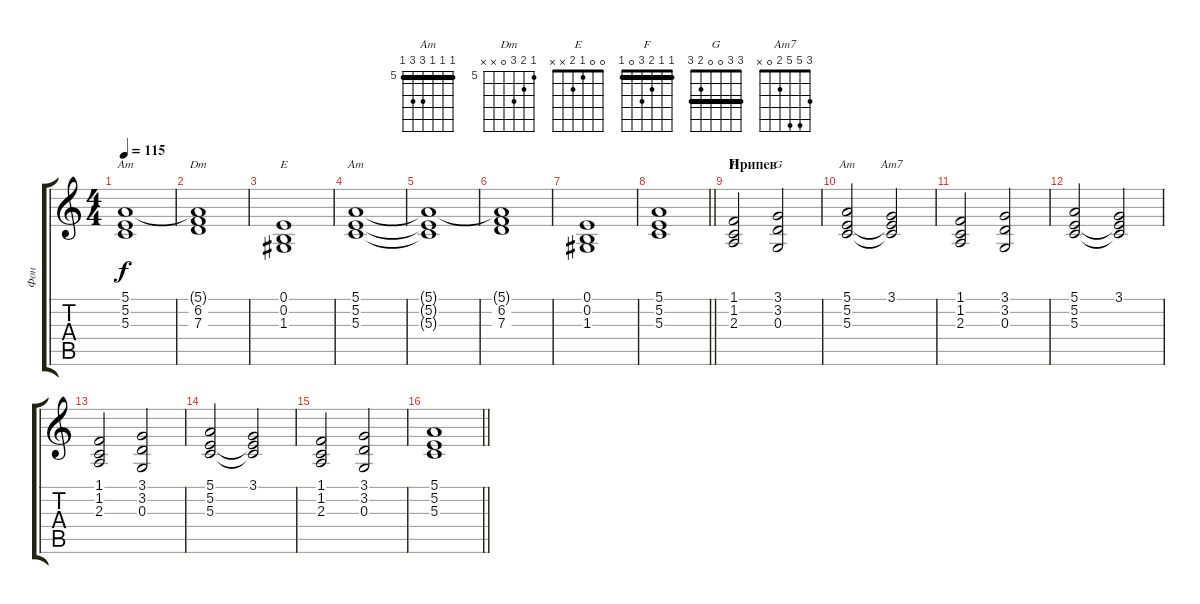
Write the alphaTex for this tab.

\track ("Фон" "Фон") {instrument pad2warm}
\staff {score tabs}
\tuning (E4 B3 G3 D3 A2 E2) {hide}
\chord ("Am" 5 5 5 2 0 x) {barre 5}
\chord ("Dm" 5 6 7 0 x x) {firstfret 5}
\chord ("E" 0 0 1 2 x x)
\chord ("Am" 5 5 5 7 0 x) {firstfret 5 barre 5}
\chord ("F" 1 1 2 3 0 1) {barre 1}
\chord ("G" 3 3 0 0 2 3) {barre 3}
\chord ("Am" 5 5 5 7 7 5) {firstfret 5 barre 5}
\chord ("Am7" 3 5 5 2 0 x)
\ts (4 4)
\tempo 115
\clef g2
\ks aminor
(5.1{t} 5.2{t} 5.3{t}).1{ch "Am" dy f} |
(5.1{t} 6.2 7.3).1{ch "Dm"} |
(0.1 0.2 1.3).1{ch "E"} |
(5.1 5.2 5.3).1{ch "Am"} |
(5.1{t} 5.2{t} 5.3{t}).1 |
(5.1{t} 6.2 7.3).1 |
(0.1 0.2 1.3).1 |
\barLineRight lightlight
(5.1 5.2 5.3).1 |
\section ("" "Припев")
(1.1 1.2 2.3).2{ch "F"} (3.1 3.2 0.3).2{ch "G"} |
(5.1 5.2 5.3).2{ch "Am"} (3.1 5.2{t} 5.3{t}).2{ch "Am7"} |
(1.1 1.2 2.3).2 (3.1 3.2 0.3).2 |
(5.1 5.2 5.3).2 (3.1 5.2{t} 5.3{t}).2 |
(1.1 1.2 2.3).2 (3.1 3.2 0.3).2 |
(5.1 5.2 5.3).2 (3.1 5.2{t} 5.3{t}).2 |
(1.1 1.2 2.3).2 (3.1 3.2 0.3).2 |
\barLineRight lightlight
(5.1 5.2 5.3).1
